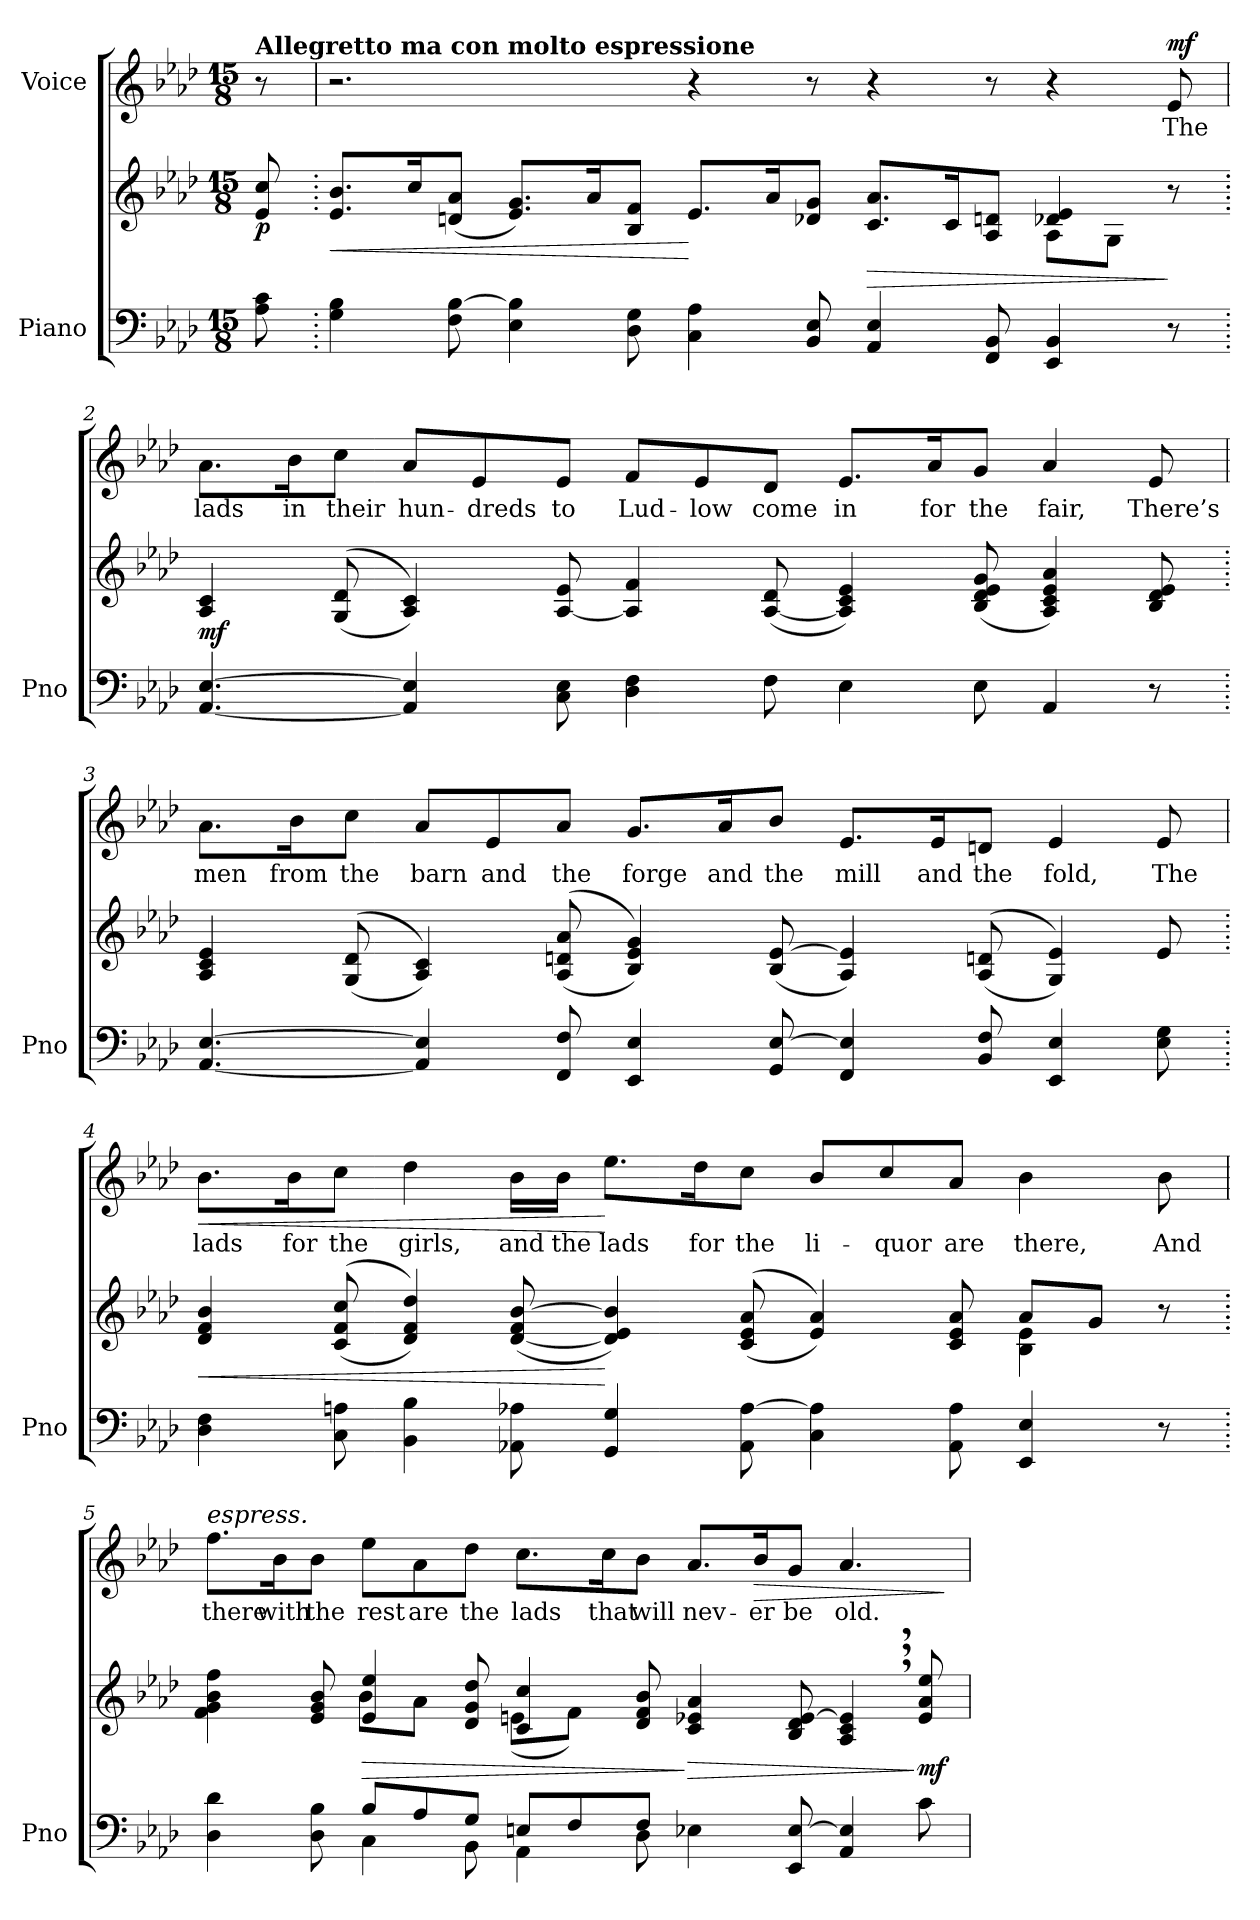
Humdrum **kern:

**kern	**kern	**dynam	**kern	**text	**dynam
*part2	*part2	*part2	*part1	*part1	*part1
*staff3	*staff2	*staff2/3	*staff1	*staff1	*staff1
*I"Piano	*	*	*I"Voice	*	*
*I'Pno	*	*	*	*	*
*clefF4	*clefG2	*	*clefG2	*	*
*k[b-e-a-d-]	*k[b-e-a-d-]	*	*k[b-e-a-d-]	*	*
*M15/8	*M15/8	*	*M15/8	*	*
=	=	=	=	=	=
!	!	!	!LO:TX:a:B:t=Allegretto&nbsp;ma con molto espressione	!	!
!	!	!LO:DY:b	!	!	!
8A-\ 8c\	8e-/ 8cc/	p	8r	.	.
=1.	=1.	=1	=1	=1	=1
!	!	!LO:HP:b	!	!	!
*	*^	*	*	*	*
4G\ 4B-\	8.e-/ 8.b-/L	1.ryy	<	2.r	.	.
.	16cc/K	.	.	.	.	.
8F\ [8B-\	(>8dn/ 8a-/J	.	.	.	.	.
4E-\ 4B-\]	8.e-/ 8.g/L)	.	.	.	.	.
.	16a-/K	.	.	.	.	.
8D-\ 8G\	8B-/ 8f/J	.	.	.	.	.
4C\ 4A-\	8.e-/L	.	[	4r	.	.
.	16a-/K	.	.	.	.	.
8BB-/ 8E-/	8d-i/ 8g/J	.	.	8r	.	.
!	!	!	!LO:HP:b	!	!	!
4AA-/ 4E-/	8.c/ 8.a-/L	.	>	4r	.	.
.	16c/K	.	.	.	.	.
8FF/ 8BB-/	8A-/ 8dn/J	.	.	8r	.	.
4EE-/ 4BB-/	4d-X/ 4e-/	8A-\L	.	4r	.	.
.	.	8G\J	.	.	.	.
!	!	!	!	!	!LO:LY:b	!LO:DY:a
8r	8r	8ryy	]	8e-/	The	mf
!!LO:LB:g=z
=2.	=2.	=2.	=2	=2	=2	=2
!	!	!	!LO:DY:b	!	!LO:LY:b	!
*	*v	*v	*	*	*	*
[4.AA-/ [4.E-/	4A-/ 4c/	mf	8.a-\L	lads	.
!	!	!	!	!LO:LY:b	!
.	.	.	16b-\K	in	.
!	!	!	!	!LO:LY:b	!
.	(<(>8G/ 8d-/	.	8cc\J	their	.
!	!	!	!	!LO:LY:b	!
4AA-/] 4E-/]	4A-/ 4c/))	.	8a-/L	hun-	.
!	!	!	!	!LO:LY:b	!
.	.	.	8e-/	-dreds	.
!	!	!	!	!LO:LY:b	!
8C\ 8E-\	[8A-/ 8e-/	.	8e-/J	to	.
!	!	!	!	!LO:LY:b	!
4D-\ 4F\	4A-/] 4f/	.	8f/L	Lud-	.
!	!	!	!	!LO:LY:b	!
.	.	.	8e-/	-low	.
!	!	!	!	!LO:LY:b	!
8F\	(>[8A-/ 8d-/	.	8d-/J	come	.
!	!	!	!	!LO:LY:b	!
4E-\	4A-/] 4c/ 4e-/)	.	8.e-/L	in	.
!	!	!	!	!LO:LY:b	!
.	.	.	16a-/K	for	.
!	!	!	!	!LO:LY:b	!
8E-\	(>8B-/ 8d-/ 8e-/ 8g/	.	8g/J	the	.
!	!	!	!	!LO:LY:b	!
4AA-/	4A-/ 4c/ 4e-/ 4a-/)	.	4a-/	fair,	.
!	!	!	!	!LO:LY:b	!
8r	8B-/ 8d-/ 8e-/	.	8e-/	There’s	.
!!LO:LB:g=z
=3.	=3.	=3	=3	=3	=3
!	!	!	!	!LO:LY:b	!
[4.AA-/ [4.E-/	4A-/ 4c/ 4e-/	.	8.a-\L	men	.
!	!	!	!	!LO:LY:b	!
.	.	.	16b-\K	from	.
!	!	!	!	!LO:LY:b	!
.	(<(>8G/ 8d-/	.	8cc\J	the	.
!	!	!	!	!LO:LY:b	!
4AA-/] 4E-/]	4A-/ 4c/))	.	8a-/L	barn	.
!	!	!	!	!LO:LY:b	!
.	.	.	8e-/	and	.
!	!	!	!	!LO:LY:b	!
8FF/ 8F/	(<(>8A-/ 8dn/ 8a-/	.	8a-/J	the	.
!	!	!	!	!LO:LY:b	!
4EE-/ 4E-/	4B-/ 4e-/ 4g/))	.	8.g/L	forge	.
!	!	!	!	!LO:LY:b	!
.	.	.	16a-/K	and	.
!	!	!	!	!LO:LY:b	!
8GG/ [8E-/	(<8B-/ [8e-/	.	8b-/J	the	.
!	!	!	!	!LO:LY:b	!
4FF/ 4E-/]	4A-/ 4e-/])	.	8.e-/L	mill	.
!	!	!	!	!LO:LY:b	!
.	.	.	16e-/K	and	.
!	!	!	!	!LO:LY:b	!
8BB-/ 8F/	(<(>8A-/ 8dn/	.	8dn/J	the	.
!	!	!	!	!LO:LY:b	!
4EE-/ 4E-/	4G/ 4e-/))	.	4e-/	fold,	.
!	!	!	!	!LO:LY:b	!
8E-\ 8G\	8e-/	.	8e-/	The	.
!!LO:PB:g=z
=4.	=4.	=4	=4	=4	=4
!	!	!LO:HP:b	!	!LO:LY:b	!LO:HP:b
*	*^	*	*	*	*
4D-\ 4F\	4d-/ 4f/ 4b-/	1.ryy	<	8.b-\L	lads	<
!	!	!	!	!	!LO:LY:b	!
.	.	.	.	16b-\K	for	.
!	!	!	!	!	!LO:LY:b	!
8C\ 8An\	(<(>8c/ 8f/ 8cc/	.	.	8cc\J	the	.
!	!	!	!	!	!LO:LY:b	!
4BB-\ 4B-\	4d-/ 4f/ 4dd-/))	.	.	4dd-\	girls,	.
!	!	!	!	!	!LO:LY:b	!
8AA-X\ 8A-X\	(>[8d-/ 8f/ [8b-/	.	.	16b-\LL	and	.
!	!	!	!	!	!LO:LY:b	!
.	.	.	.	16b-\JJ	the	.
!	!	!	!	!	!LO:LY:b	!
4GG/ 4G/	4d-/] 4e-/ 4b-/])	.	[	8.ee-\L	lads	[
!	!	!	!	!	!LO:LY:b	!
.	.	.	.	16dd-\K	for	.
!	!	!	!	!	!LO:LY:b	!
8AA-\ [8A-\	(<(>8c/ 8e-/ 8a-/	.	.	8cc\J	the	.
!	!	!	!	!	!LO:LY:b	!
4C\ 4A-\]	4e-/ 4a-/))	.	.	8b-/L	li-	.
!	!	!	!	!	!LO:LY:b	!
.	.	.	.	8cc/	-quor	.
!	!	!	!	!	!LO:LY:b	!
8AA-\ 8A-\	8c/ 8e-/ 8a-/	.	.	8a-/J	are	.
!	!	!	!	!	!LO:LY:b	!
4EE-/ 4E-/	8a-/L	4B-\ 4e-\	.	4b-\	there,	.
.	8g/J	.	.	.	.	.
!	!	!	!	!	!LO:LY:b	!
8r	8r	8ryy	.	8b-\	And	.
!!LO:LB:g=z
=5.	=5.	=5.	=5	=5	=5	=5
*	*	*	*	*MM104	*	*
*^	*	*	*	*	*	*
!	!	!	!	!	!LO:TX:a:i:t=espress.	!	!
!	!	!	!	!	!	!LO:LY:b	!
4D-\ 4d-\	4.ryy	4f\ 4g\ 4b-\ 4ff\	4.ryy	.	8.ff\L	there	.
!	!	!	!	!	!	!LO:LY:b	!
.	.	.	.	.	16b-\K	with	.
!	!	!	!	!	!	!LO:LY:b	!
8D-\ 8B-\	.	8e-/ 8g/ 8b-/	.	.	8b-\J	the	.
!	!	!	!	!LO:HP:b	!	!LO:LY:b	!
8B-/L	4C\	4e-/ 4ee-/	8b-\L	>	8ee-\L	rest	.
*	*	*	*	*	*MM102	*	*
!	!	!	!	!	!	!LO:LY:b	!
8A-/	.	.	8a-\J	.	8a-\	are	.
!	!	!	!	!	!	!LO:LY:b	!
8G/J	8BB-\	8d-/ 8g/ 8dd-/	8ryy	.	8dd-\J	the	.
!	!	!	!	!	!	!LO:LY:b	!
8En/L	4AA-\	4c/ 4cc/	(<8en\L	.	8.cc\L	lads	.
8F/	.	.	8f\J)	.	.	.	.
!	!	!	!	!	!	!LO:LY:b	!
.	.	.	.	.	16cc\K	that	.
!	!	!	!	!	!	!LO:LY:b	!
8F/J	8D-\	8d-/ 8f/ 8b-/	2..ryy	.	8b-\J	will	.
*	*	*	*	*	*MM106	*	*
!	!	!	!	!LO:HP:n=1:b	!	!LO:LY:b	!
4E-X\	2.ryy	4c/ 4e-X/ 4a-/	.	] >	8.a-/L	nev-	.
!	!	!	!	!	!	!LO:LY:b	!LO:HP:b
.	.	.	.	.	16b-/K	-er	>
!	!	!	!	!	!	!LO:LY:b	!
8EE-/ [8E-/	.	8B-/ 8d-/ [8e-/	.	.	8g/J	be	.
!	!	!	!	!	!	!LO:LY:b	!
4AA-/ 4E-/]	.	4A-/, 4c/, 4e-/],	.	.	4.a-/	old.	.
!	!	!	!	!LO:DY:n=1:b	!	!	!
8c\	.	8e-/ 8a-/ 8ee-/	.	] mf	.	.	.
*v	*v	*	*	*	*	*	*
*	*v	*v	*	*	*	*
.	.	.	.	.	]
=	=	=	=	=	=
*-	*-	*-	*-	*-	*-
